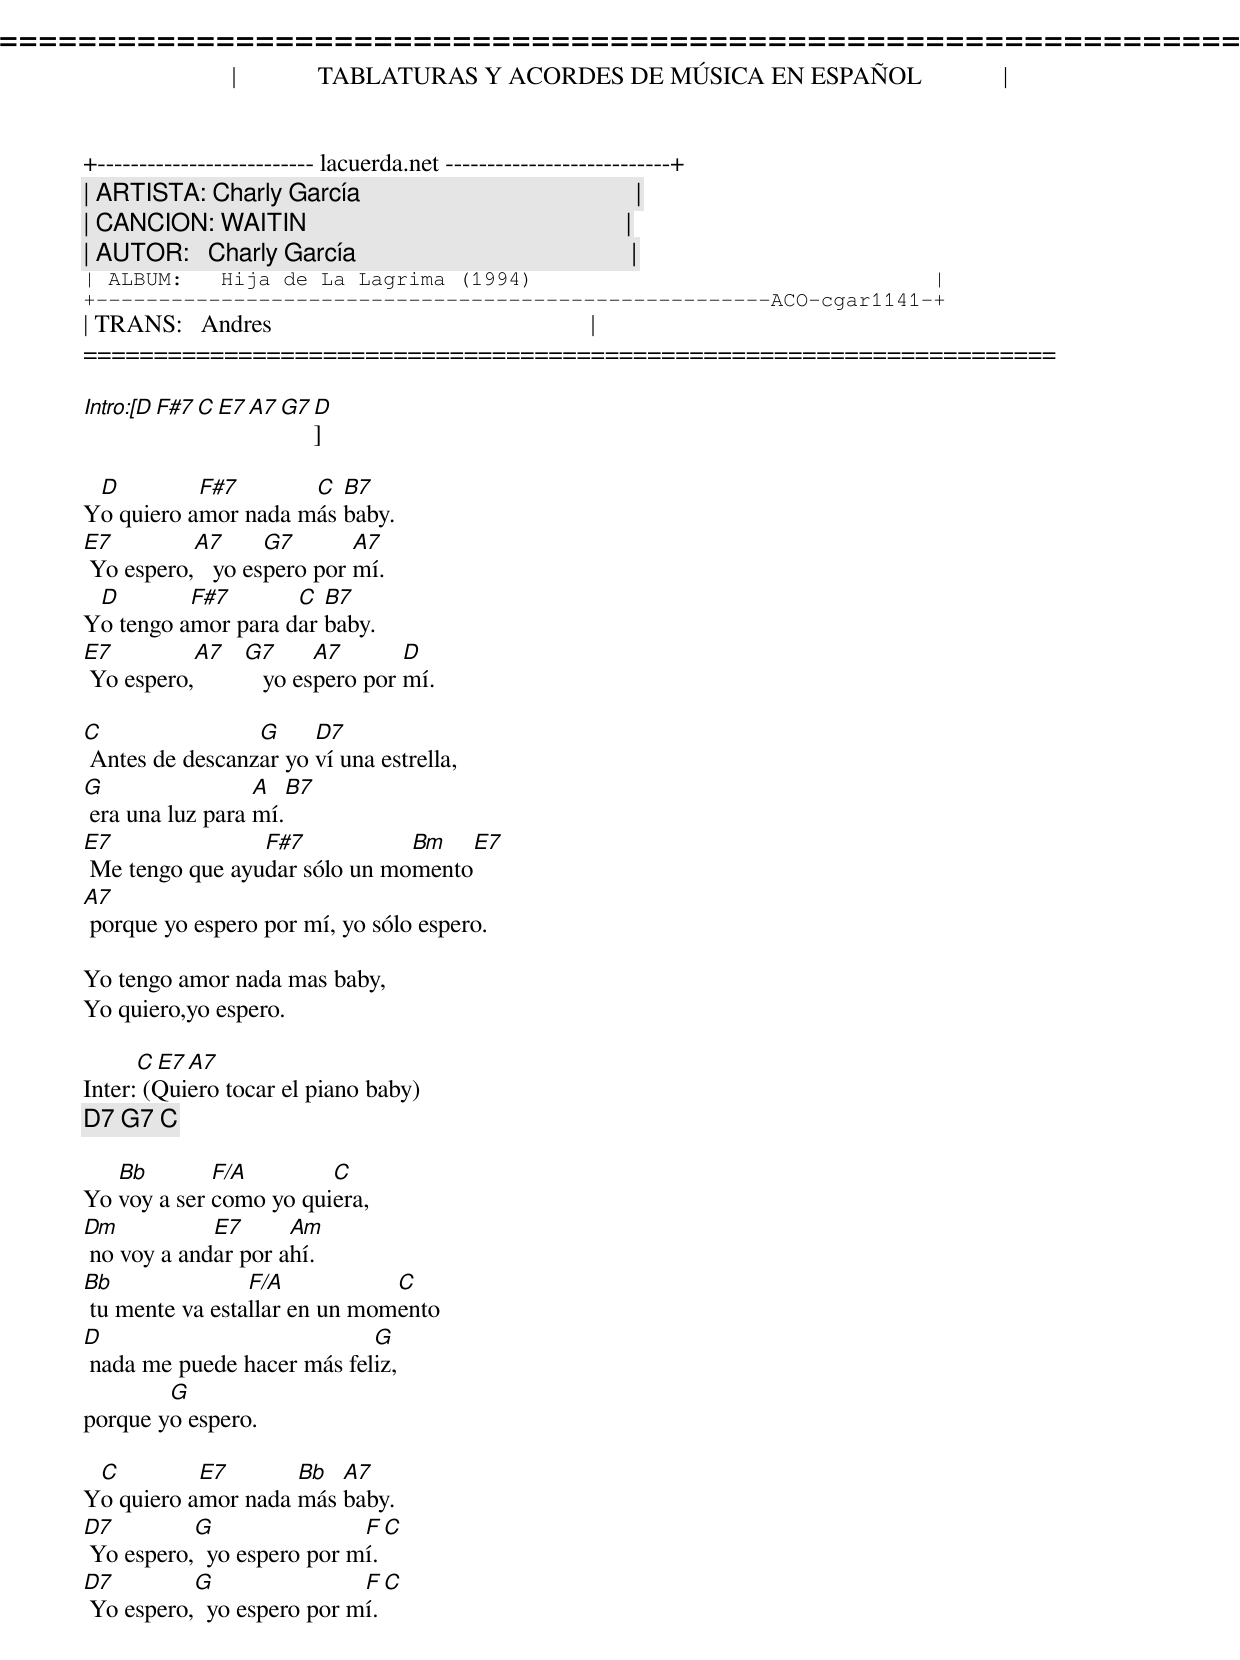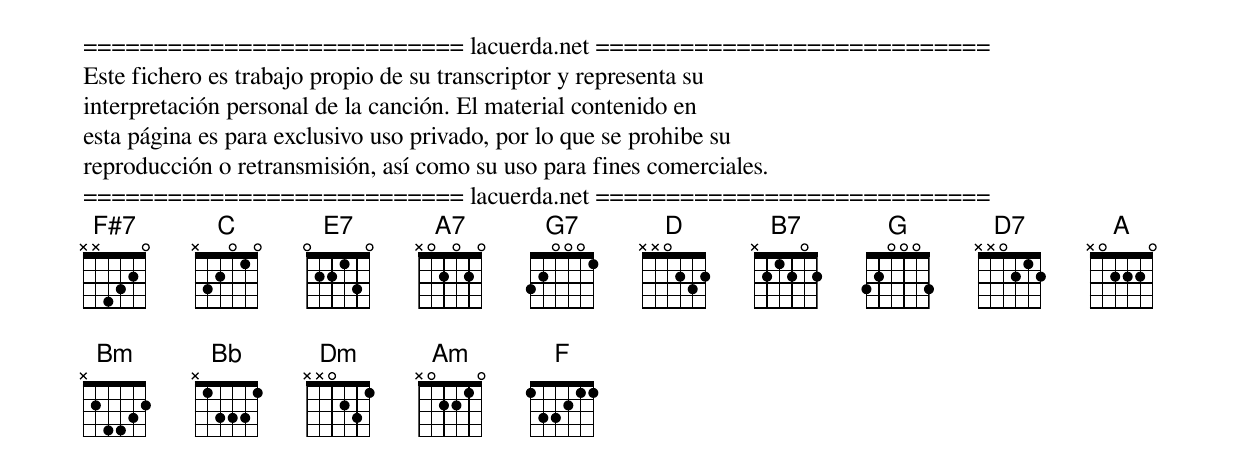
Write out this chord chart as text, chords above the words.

=====================================================================
|             TABLATURAS Y ACORDES DE MÚSICA EN ESPAÑOL             |
+-------------------------- lacuerda.net ---------------------------+
| ARTISTA: Charly García                                            |
| CANCION: WAITIN                                                   |
| AUTOR:   Charly García                                            |
| ALBUM:   Hija de La Lagrima (1994)                                |
+------------------------------------------------------ACO-cgar1141-+
| TRANS:   Andres                                                   |
=====================================================================

Intro:[D F#7 C E7 A7 G7 D]

 D         F#7       C  B7
Yo quiero amor nada más baby.
E7         A7      G7       A7
 Yo espero,   yo espero por mí.
 D        F#7       C  B7
Yo tengo amor para dar baby.
E7         A7 G7      A7       D
 Yo espero,      yo espero por mí.

C                G     D7
 Antes de descanzar yo ví una estrella,
G                 A   B7
 era una luz para mí.
E7               F#7           Bm    E7
 Me tengo que ayudar sólo un momento
A7
 porque yo espero por mí, yo sólo espero.

Yo tengo amor nada mas baby,
Yo quiero,yo espero.

Inter:[C E7 A7] (Quiero tocar el piano baby)
      [D7 G7 C]

   Bb        F/A        C
Yo voy a ser como yo quiera,
Dm           E7      Am
 no voy a andar por ahí.
Bb               F/A           C
 tu mente va estallar en un momento
D                           G
 nada me puede hacer más feliz,
        G
porque yo espero.

 C         E7       Bb  A7
Yo quiero amor nada más baby.
D7         G                F  C
 Yo espero,  yo espero por mí.
D7         G                F  C
 Yo espero,  yo espero por mí.


=========================== lacuerda.net ============================
Este fichero es trabajo propio de su transcriptor y representa su
interpretación personal de la canción. El material contenido en
esta página es para exclusivo uso privado, por lo que se prohibe su
reproducción o retransmisión, así como su uso para fines comerciales.
=========================== lacuerda.net ============================
